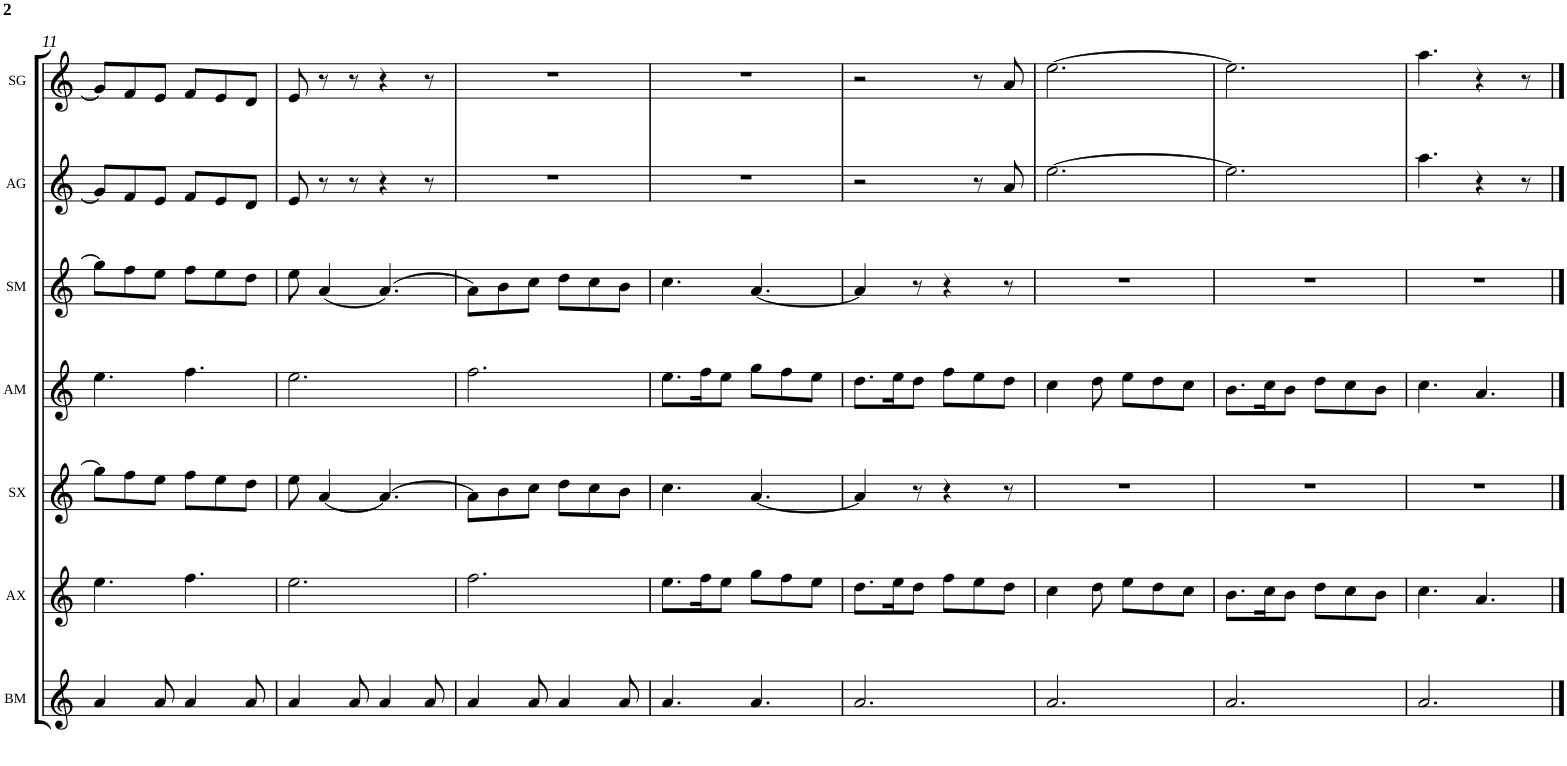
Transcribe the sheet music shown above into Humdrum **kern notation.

**kern	**kern	**kern	**kern	**kern	**kern	**kern
*part7	*part6	*part5	*part4	*part3	*part2	*part1
*staff7	*staff6	*staff5	*staff4	*staff3	*staff2	*staff1
*I"Bass Metallophone	*I"Alto Xylophone	*I"Soprano Xylophone	*I"Alto Metallophone	*I"Soprano Metallophone	*I"Alto Glockenspiel	*I"Soprano Glockenspiel
*I'BM	*I'AX	*I'SX	*I'AM	*I'SM	*I'AG	*I'SG
!!LO:PB:g=z
*clefG2	*clefG2	*clefG2	*clefG2	*clefG2	*clefG2	*clefG2
*Trd7c12	*	*Trd-7c-12	*	*Trd-7c-12	*Trd-7c-12	*Trd-14c-24
*k[]	*k[]	*k[]	*k[]	*k[]	*k[]	*k[]
*M6/8	*M6/8	*M6/8	*M6/8	*M6/8	*M6/8	*M6/8
=11	=11	=11	=11	=11	=11	=11
4a/	4.ee\	8gg\L]	4.ee\	8gg\L]	8g/L]	8g/L]
.	.	8ff\	.	8ff\	8f/	8f/
8a/	.	8ee\J	.	8ee\J	8e/J	8e/J
4a/	4.ff\	8ff\L	4.ff\	8ff\L	8f/L	8f/L
.	.	8ee\	.	8ee\	8e/	8e/
8a/	.	8dd\J	.	8dd\J	8d/J	8d/J
=12	=12	=12	=12	=12	=12	=12
4a/	2.ee\	8ee\	2.ee\	8ee\	8e/	8e/
.	.	[4a/	.	(<4a/	8r	8r
8a/	.	.	.	.	8r	8r
4a/	.	4.a/_	.	(>4.a/)	4r	4r
8a/	.	.	.	.	8r	8r
=13	=13	=13	=13	=13	=13	=13
4a/	2.ff\	8a\L]	2.ff\	8a\L)	2.r	2.r
.	.	8b\	.	8b\	.	.
8a/	.	8cc\J	.	8cc\J	.	.
4a/	.	8dd\L	.	8dd\L	.	.
.	.	8cc\	.	8cc\	.	.
8a/	.	8b\J	.	8b\J	.	.
=14	=14	=14	=14	=14	=14	=14
4.a/	8.ee\L	4.cc\	8.ee\L	4.cc\	2.r	2.r
.	16ff\K	.	16ff\K	.	.	.
.	8ee\J	.	8ee\J	.	.	.
4.a/	8gg\L	[4.a/	8gg\L	[4.a/	.	.
.	8ff\	.	8ff\	.	.	.
.	8ee\J	.	8ee\J	.	.	.
=15	=15	=15	=15	=15	=15	=15
2.a/	8.dd\L	4a/]	8.dd\L	4a/]	2r	2r
.	16ee\K	.	16ee\K	.	.	.
.	8dd\J	8r	8dd\J	8r	.	.
.	8ff\L	4r	8ff\L	4r	.	.
.	8ee\	.	8ee\	.	8r	8r
.	8dd\J	8r	8dd\J	8r	8a/	8a/
=16	=16	=16	=16	=16	=16	=16
2.a/	4cc\	2.r	4cc\	2.r	[2.ee\	[2.ee\
.	8dd\	.	8dd\	.	.	.
.	8ee\L	.	8ee\L	.	.	.
.	8dd\	.	8dd\	.	.	.
.	8cc\J	.	8cc\J	.	.	.
=17	=17	=17	=17	=17	=17	=17
2.a/	8.b\L	2.r	8.b\L	2.r	2.ee\]	2.ee\]
.	16cc\K	.	16cc\K	.	.	.
.	8b\J	.	8b\J	.	.	.
.	8dd\L	.	8dd\L	.	.	.
.	8cc\	.	8cc\	.	.	.
.	8b\J	.	8b\J	.	.	.
=18	=18	=18	=18	=18	=18	=18
2.a/	4.cc\	2.r	4.cc\	2.r	4.aa\	4.aa\
.	4.a/	.	4.a/	.	4r	4r
.	.	.	.	.	8r	8r
==	==	==	==	==	==	==
*-	*-	*-	*-	*-	*-	*-
